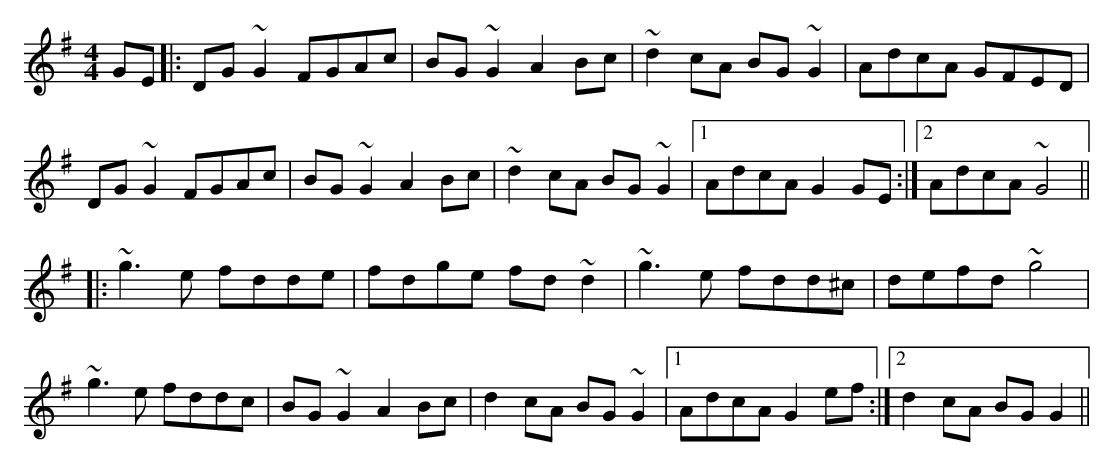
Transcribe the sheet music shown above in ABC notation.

X:1
M:4/4
K:G
GE|:DG ~G2 FGAc|BG ~G2 A2 Bc|~d2 cA BG ~G2|AdcA GFED|
DG ~G2 FGAc|BG ~G2 A2 Bc|~d2 cA BG ~G2|1 AdcA G2 GE:|2 AdcA ~G4||
|:~g3 e fdde|fdge fd ~d2|~g3 e fdd^c|defd ~g4|
~g3 e fddc|BG ~G2 A2 Bc|d2 cA BG ~G2|1 AdcA G2 ef:|2 d2 cA BG G2||
